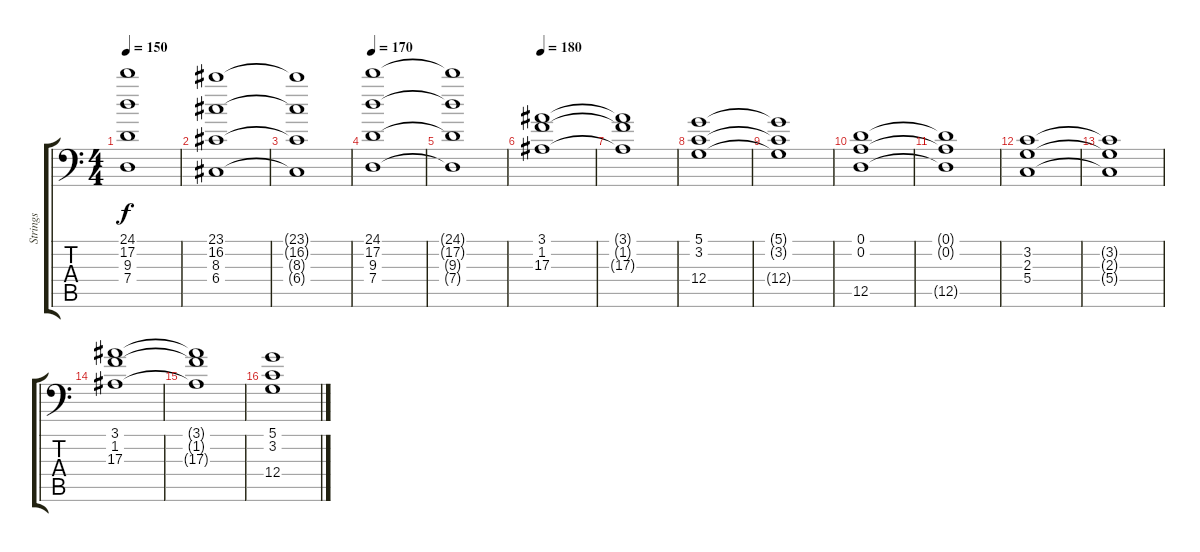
\track ("Strings" "Strings") {instrument stringensemble1}
\staff {score tabs}
\tuning (D4 A3 F3 G2 D2 A1) {hide}
\ts (4 4)
\tempo 150
\clef f4
\ks c
(24.1{t} 17.2{t} 9.3{t} 7.4{t}).1{dy f} |
(23.1 16.2 8.3 6.4).1 |
(23.1{t} 16.2{t} 8.3{t} 6.4{t}).1 |
\tempo 170
(24.1 17.2 9.3 7.4).1 |
(24.1{t} 17.2{t} 9.3{t} 7.4{t}).1 |
\tempo 180
(3.1 1.2 17.3).1 |
(3.1{t} 1.2{t} 17.3{t}).1 |
(5.1 3.2 12.4).1 |
(5.1{t} 3.2{t} 12.4{t}).1 |
(0.1 0.2 12.5).1 |
(0.1{t} 0.2{t} 12.5{t}).1 |
(3.2 2.3 5.4).1 |
(3.2{t} 2.3{t} 5.4{t}).1 |
(3.1 1.2 17.3).1 |
(3.1{t} 1.2{t} 17.3{t}).1 |
(5.1 3.2 12.4).1
